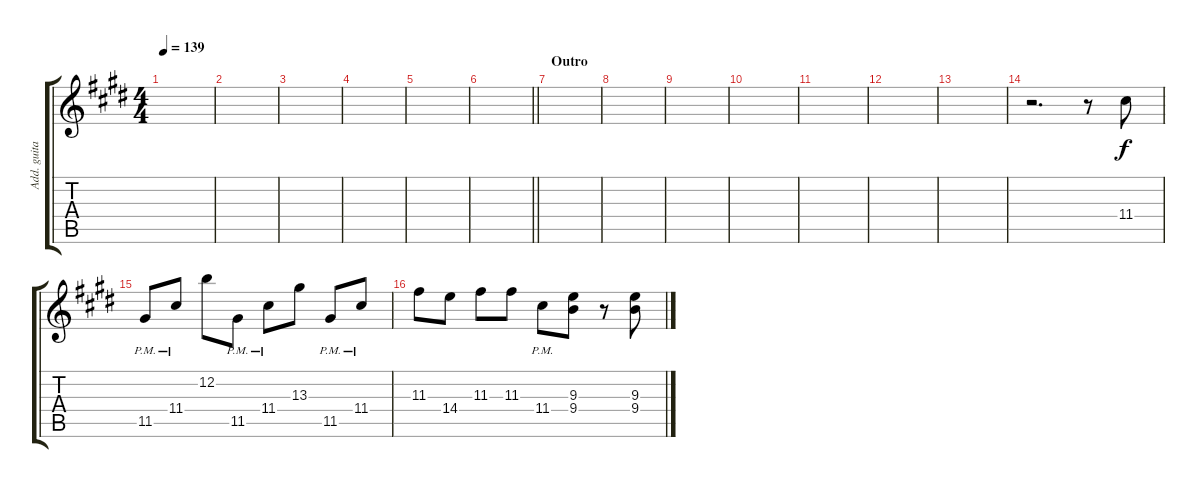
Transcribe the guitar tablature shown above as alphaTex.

\track ("Add. guitar" "Add. guita") {instrument overdrivenguitar}
\staff {score tabs}
\tuning (E4 B3 G3 D3 A2 E2) {hide}
\ts (4 4)
\tempo 139
\clef g2
\ks c#minor
|
|
|
|
|
\barLineRight lightlight
|
\section ("" "Outro")
|
|
|
|
|
|
|
r.2{d} r.8 11.4.8 |
11.5{pm}.8 11.4{pm}.8 12.2.8 11.5{pm}.8 11.4{pm}.8 13.3.8 11.5{pm}.8 11.4{pm}.8 |
11.3.8 14.4.8 11.3.8 11.3.8 11.4{pm}.8 (9.3 9.4).8 r.8 (9.3 9.4).8
